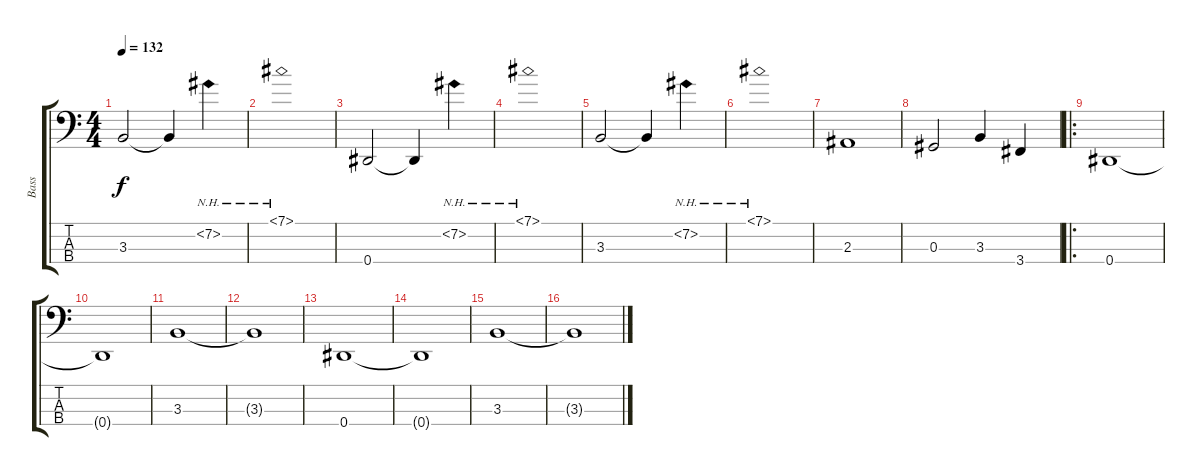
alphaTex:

\track ("Bass" "Bass") {instrument electricbasspick}
\staff {score tabs}
\tuning (Gb2 Db2 Ab1 Eb1) {hide}
\ts (4 4)
\tempo 132
\clef f4
\ks c
3.3.2{dy f} 3.3{t}.4 7.2{nh}.4 |
7.1{nh}.1 |
0.4.2 0.4{t}.4 7.2{nh}.4 |
7.1{nh}.1 |
3.3.2 3.3{t}.4 7.2{nh}.4 |
7.1{nh}.1 |
2.3.1 |
0.3.2 3.3.4 3.4.4 |
\ro
0.4.1 |
0.4{t}.1 |
3.3.1 |
3.3{t}.1 |
0.4.1 |
0.4{t}.1 |
3.3.1 |
3.3{t}.1
